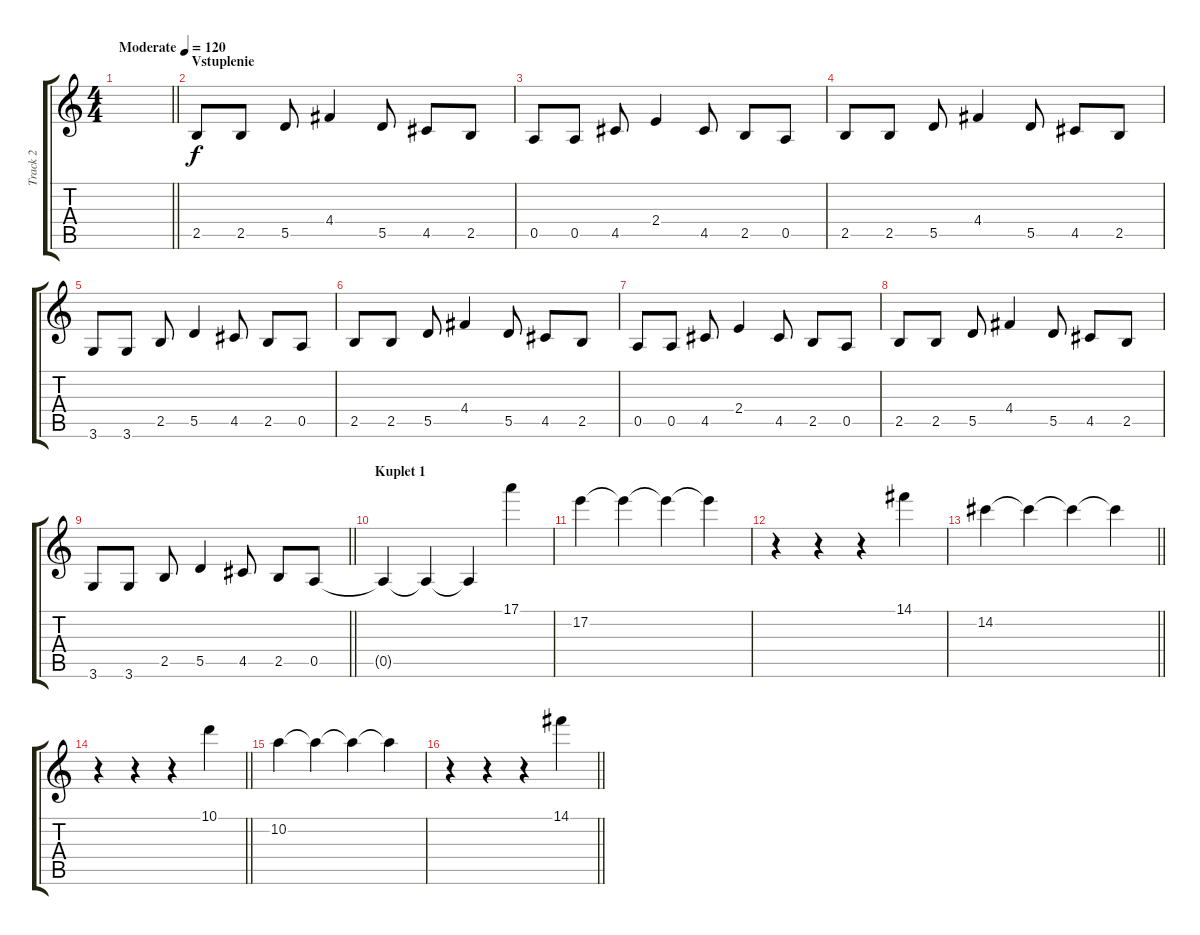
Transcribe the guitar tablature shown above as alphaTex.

\track ("Track 2" "Track 2") {instrument acousticguitarsteel}
\staff {score tabs}
\tuning (E4 B3 G3 D3 A2 E2) {hide}
\ts (4 4)
\tempo (120 "Moderate")
\clef g2
\barLineRight lightlight
\ks c
|
\section ("" "Vstuplenie")
2.5.8 2.5.8 5.5.8 4.4.4 5.5.8 4.5.8 2.5.8 |
0.5.8 0.5.8 4.5.8 2.4.4 4.5.8 2.5.8 0.5.8 |
2.5.8 2.5.8 5.5.8 4.4.4 5.5.8 4.5.8 2.5.8 |
3.6.8 3.6.8 2.5.8 5.5.4 4.5.8 2.5.8 0.5.8 |
2.5.8 2.5.8 5.5.8 4.4.4 5.5.8 4.5.8 2.5.8 |
0.5.8 0.5.8 4.5.8 2.4.4 4.5.8 2.5.8 0.5.8 |
2.5.8 2.5.8 5.5.8 4.4.4 5.5.8 4.5.8 2.5.8 |
\barLineRight lightlight
3.6.8 3.6.8 2.5.8 5.5.4 4.5.8 2.5.8 0.5.8 |
\section ("" "Kuplet 1")
0.5{t}.4 0.5{t}.4 0.5{t}.4 17.1.4 |
17.2.4 17.2{t}.4 17.2{t}.4 17.2{t}.4 |
r.4 r.4 r.4 14.1.4 |
\barLineRight lightlight
14.2.4 14.2{t}.4 14.2{t}.4 14.2{t}.4 |
\barLineRight lightlight
r.4 r.4 r.4 10.1.4 |
10.2.4 10.2{t}.4 10.2{t}.4 10.2{t}.4 |
\barLineRight lightlight
r.4 r.4 r.4 14.1.4
